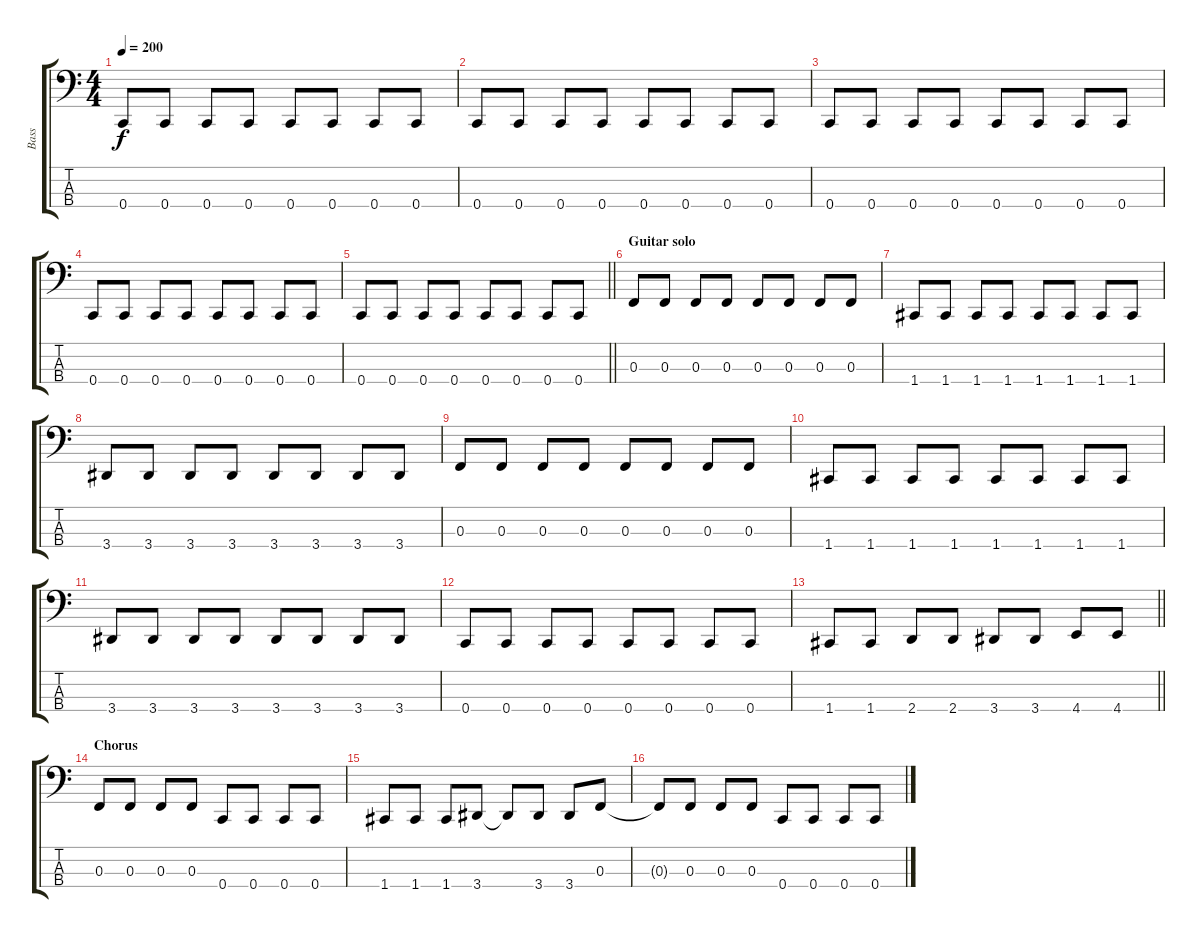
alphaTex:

\track ("Bass" "Bass") {instrument electricbassfinger}
\staff {score tabs}
\tuning (Eb2 Bb1 F1 C1) {hide}
\ts (4 4)
\tempo 200
\clef f4
\ks c
0.4.8{dy f} 0.4.8 0.4.8 0.4.8 0.4.8 0.4.8 0.4.8 0.4.8 |
0.4.8 0.4.8 0.4.8 0.4.8 0.4.8 0.4.8 0.4.8 0.4.8 |
0.4.8 0.4.8 0.4.8 0.4.8 0.4.8 0.4.8 0.4.8 0.4.8 |
0.4.8 0.4.8 0.4.8 0.4.8 0.4.8 0.4.8 0.4.8 0.4.8 |
\barLineRight lightlight
0.4.8 0.4.8 0.4.8 0.4.8 0.4.8 0.4.8 0.4.8 0.4.8 |
\section ("" "Guitar solo")
0.3.8 0.3.8 0.3.8 0.3.8 0.3.8 0.3.8 0.3.8 0.3.8 |
1.4.8 1.4.8 1.4.8 1.4.8 1.4.8 1.4.8 1.4.8 1.4.8 |
3.4.8 3.4.8 3.4.8 3.4.8 3.4.8 3.4.8 3.4.8 3.4.8 |
0.3.8 0.3.8 0.3.8 0.3.8 0.3.8 0.3.8 0.3.8 0.3.8 |
1.4.8 1.4.8 1.4.8 1.4.8 1.4.8 1.4.8 1.4.8 1.4.8 |
3.4.8 3.4.8 3.4.8 3.4.8 3.4.8 3.4.8 3.4.8 3.4.8 |
0.4.8 0.4.8 0.4.8 0.4.8 0.4.8 0.4.8 0.4.8 0.4.8 |
\barLineRight lightlight
1.4.8 1.4.8 2.4.8 2.4.8 3.4.8 3.4.8 4.4.8 4.4.8 |
\section ("" "Chorus")
0.3.8 0.3.8 0.3.8 0.3.8 0.4.8 0.4.8 0.4.8 0.4.8 |
1.4.8 1.4.8 1.4.8 3.4.8 3.4{t}.8 3.4.8 3.4.8 0.3.8 |
0.3{t}.8 0.3.8 0.3.8 0.3.8 0.4.8 0.4.8 0.4.8 0.4.8
